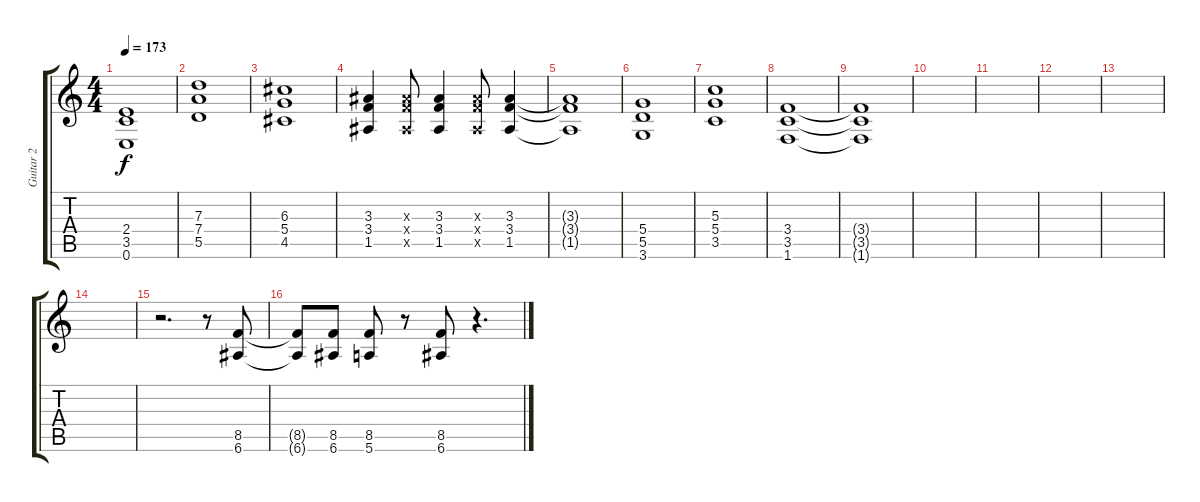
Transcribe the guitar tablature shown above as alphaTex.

\track ("Guitar 2" "Guitar 2") {instrument overdrivenguitar}
\staff {score tabs}
\tuning (E4 B3 G3 D3 A2 E2) {hide}
\ts (4 4)
\tempo 173
\clef g2
\ks c
(2.4 3.5 0.6).1{dy f} |
(7.3 7.4 5.5).1 |
(6.3 5.4 4.5).1 |
(3.3 3.4 1.5).4 (3.3{x} 3.4{x} 1.5{x}).8 (3.3 3.4 1.5).4 (3.3{x} 3.4{x} 1.5{x}).8 (3.3 3.4 1.5).4 |
(3.3{t} 3.4{t} 1.5{t}).1 |
(5.4 5.5 3.6).1 |
(5.3 5.4 3.5).1 |
(3.4 3.5 1.6).1 |
(3.4{t} 3.5{t} 1.6{t}).1 |
|
|
|
|
|
r.2{d} r.8 (8.5 6.6).8 |
(8.5{t} 6.6{t}).8 (8.5 6.6).8 (8.5 5.6).8 r.8 (8.5 6.6).8 r.4{d}
